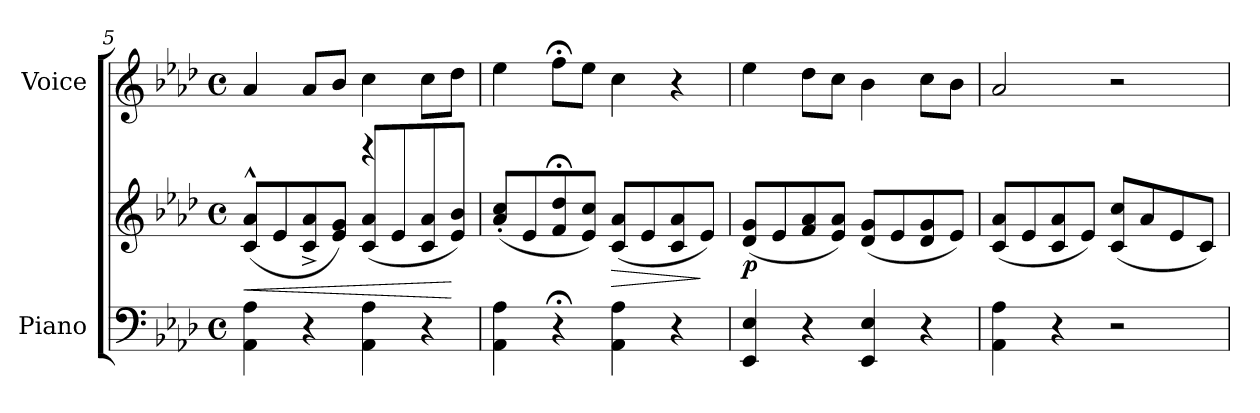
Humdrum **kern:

**kern	**kern	**dynam	**kern
*part2	*part2	*part2	*part1
*staff3	*staff2	*staff2/3	*staff1
*I"Piano	*	*	*I"Voice
*I'Piano	*	*	*I'Voice
*clefF4	*clefG2	*	*clefG2
*k[b-e-a-d-]	*k[b-e-a-d-]	*	*k[b-e-a-d-]
*M4/4	*M4/4	*	*M4/4
*met(c)	*met(c)	*	*met(c)
=5	=5	=5	=5
!	!	!LO:HP:b	!
*	*^	*	*
4AA-\ 4A-\	(<8c/^^> 8a-/^^>L	2ryy	<	4a-/
.	8e-/	.	.	.
4r	8c/^> 8a-/^>	.	.	8a-/L
.	8e-/ 8g/J)	.	.	8b-/J
4AA-\ 4A-\	4rggg	(<8c/ 8a-/L	.	4cc\
.	.	8e-/	.	.
4r	4ryy	8c/ 8a-/	.	8ccZ<\L
.	.	8e-/Z> 8b-/Z>J)	[	8dd-\J
*	*v	*v	*	*
!!LO:LB:g=z
=6	=6	=6	=6
4AA-\ 4A-\	(<8a-/'> 8cc/'>L	.	4ee-\
.	8e-/	.	.
4r;<	8f/;< 8dd-/;<	.	8ff;<Z<\L
.	8e-/ 8cc/J)	.	8ee-Z<\J
!	!	!LO:HP:b	!
4AA-\ 4A-\	(<8c/ 8a-/L	>	4cc\
.	8e-/	.	.
4r	8c/ 8a-/	.	4r
.	8e-/J)	]	.
=7	=7	=7	=7
!	!	!LO:DY:b	!
4EE-/ 4E-/	(<8d-/ 8g/L	p	4ee-Z<\
.	8e-/	.	.
4r	8f/ 8a-/	.	8dd-\L
.	8e-/ 8a-/J)	.	8ccZ<\J
4EE-/ 4E-/	(<8d-/ 8g/L	.	4b-Z<Z<\
.	8e-/	.	.
4r	8d-/ 8g/	.	8cc\L
.	8e-/J)	.	8b-\J
=8	=8	=8	=8
4AA-\ 4A-\	(<8c/ 8a-/L	.	2a-/
.	8e-/	.	.
4r	8c/ 8a-/	.	.
.	8e-/J)	.	.
2rE	(<8c/ 8cc/L	.	2rcc
.	8a-/	.	.
.	8e-/	.	.
.	8c/J)	.	.
=	=	=	=
*-	*-	*-	*-
